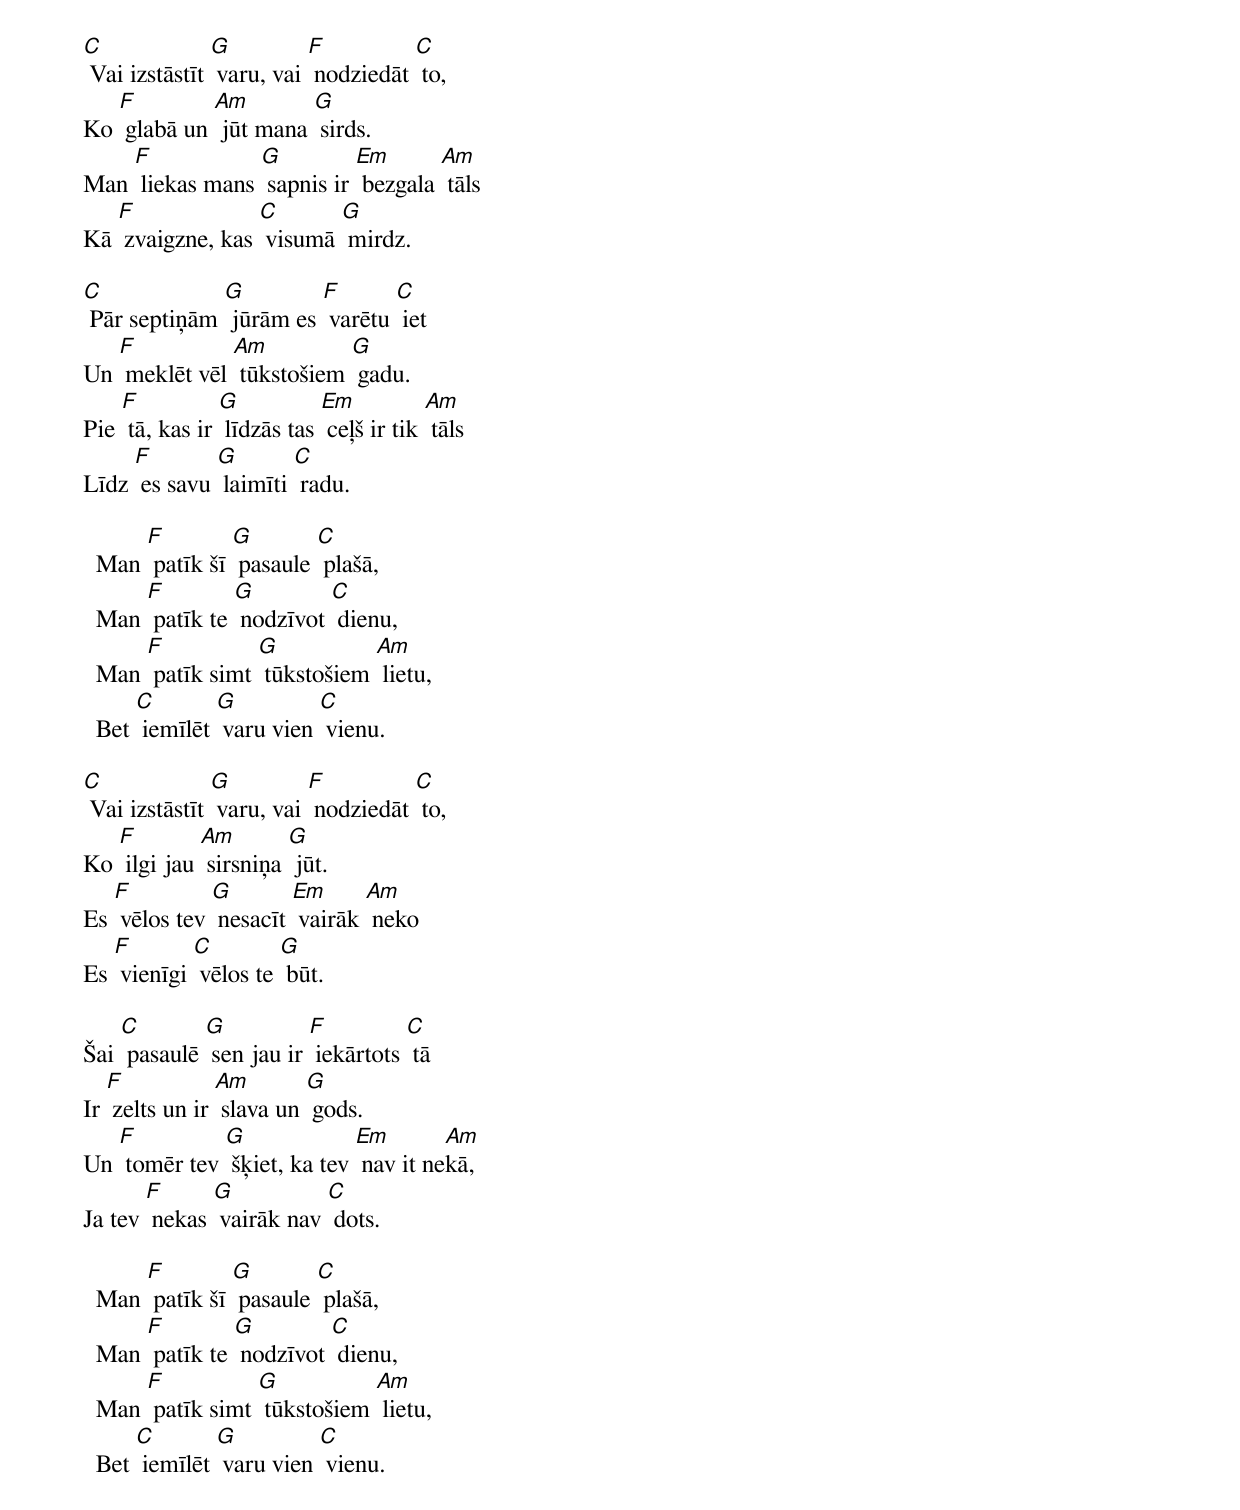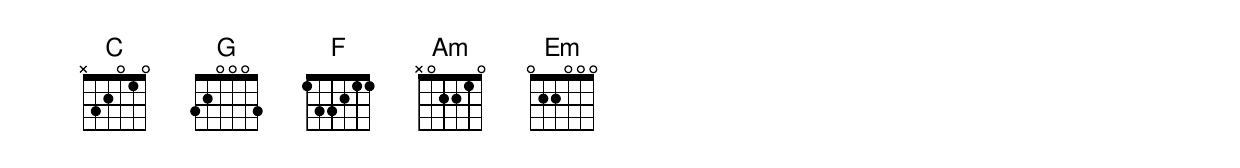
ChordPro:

[C] Vai izstāstīt [G] varu, vai [F] nodziedāt [C] to,
Ko [F] glabā un [Am] jūt mana [G] sirds.
Man [F] liekas mans [G] sapnis ir [Em] bezgala [Am] tāls
Kā [F] zvaigzne, kas [C] visumā [G] mirdz.

[C] Pār septiņām [G] jūrām es [F] varētu [C] iet
Un [F] meklēt vēl [Am] tūkstošiem [G] gadu.
Pie [F] tā, kas ir [G] līdzās tas [Em] ceļš ir tik [Am] tāls
Līdz [F] es savu [G] laimīti [C] radu.

  Man [F] patīk šī [G] pasaule [C] plašā,
  Man [F] patīk te [G] nodzīvot [C] dienu,
  Man [F] patīk simt [G] tūkstošiem [Am] lietu,
  Bet [C] iemīlēt [G] varu vien [C] vienu.

[C] Vai izstāstīt [G] varu, vai [F] nodziedāt [C] to,
Ko [F] ilgi jau [Am] sirsniņa [G] jūt.
Es [F] vēlos tev [G] nesacīt [Em] vairāk [Am] neko
Es [F] vienīgi [C] vēlos te [G] būt.

Šai [C] pasaulē [G] sen jau ir [F] iekārtots [C] tā
Ir [F] zelts un ir [Am] slava un [G] gods.
Un [F] tomēr tev [G] šķiet, ka tev [Em] nav it ne[Am]kā,
Ja tev [F] nekas [G] vairāk nav [C] dots.

  Man [F] patīk šī [G] pasaule [C] plašā,
  Man [F] patīk te [G] nodzīvot [C] dienu,
  Man [F] patīk simt [G] tūkstošiem [Am] lietu,
  Bet [C] iemīlēt [G] varu vien [C] vienu.
